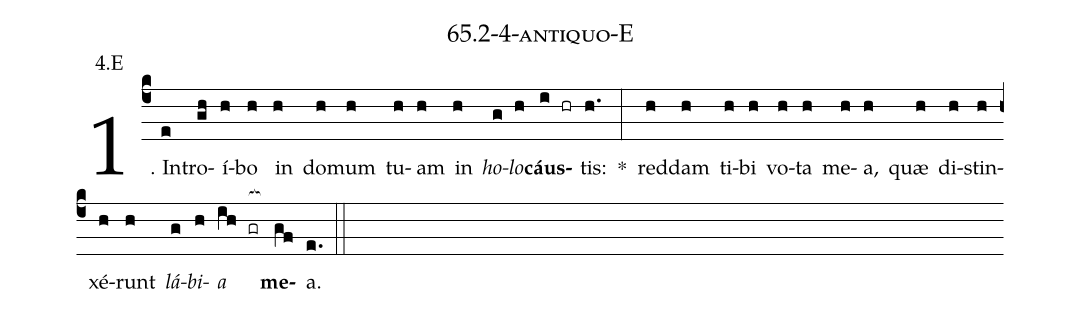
name: 65.2-4-antiquo-E;
annotation: 4.E;
%%
(c4)1. In(e)tro(gh)í(h)bo(h) in(h) do(h)mum(h) tu(h)am(h) in(h) <i>ho</i>(g)<i>lo</i>(h)<b>cáus</b>(i hr)tis:(h.) *(:) red(h)dam(h) ti(h)bi(h) vo(h)ta(h) me(h)a,(h) quæ(h) di(h)stin(h)xé(h)runt(h) <i>lá</i>(g)<i>bi</i>(h)<i>a</i>(ih gr[ocb:1{]) <b>me</b>(gf[ocb:0}])a.(e.) (::)


%E(h) u(g) o(h) u(ih) a(gf) e.(e.) (::)
